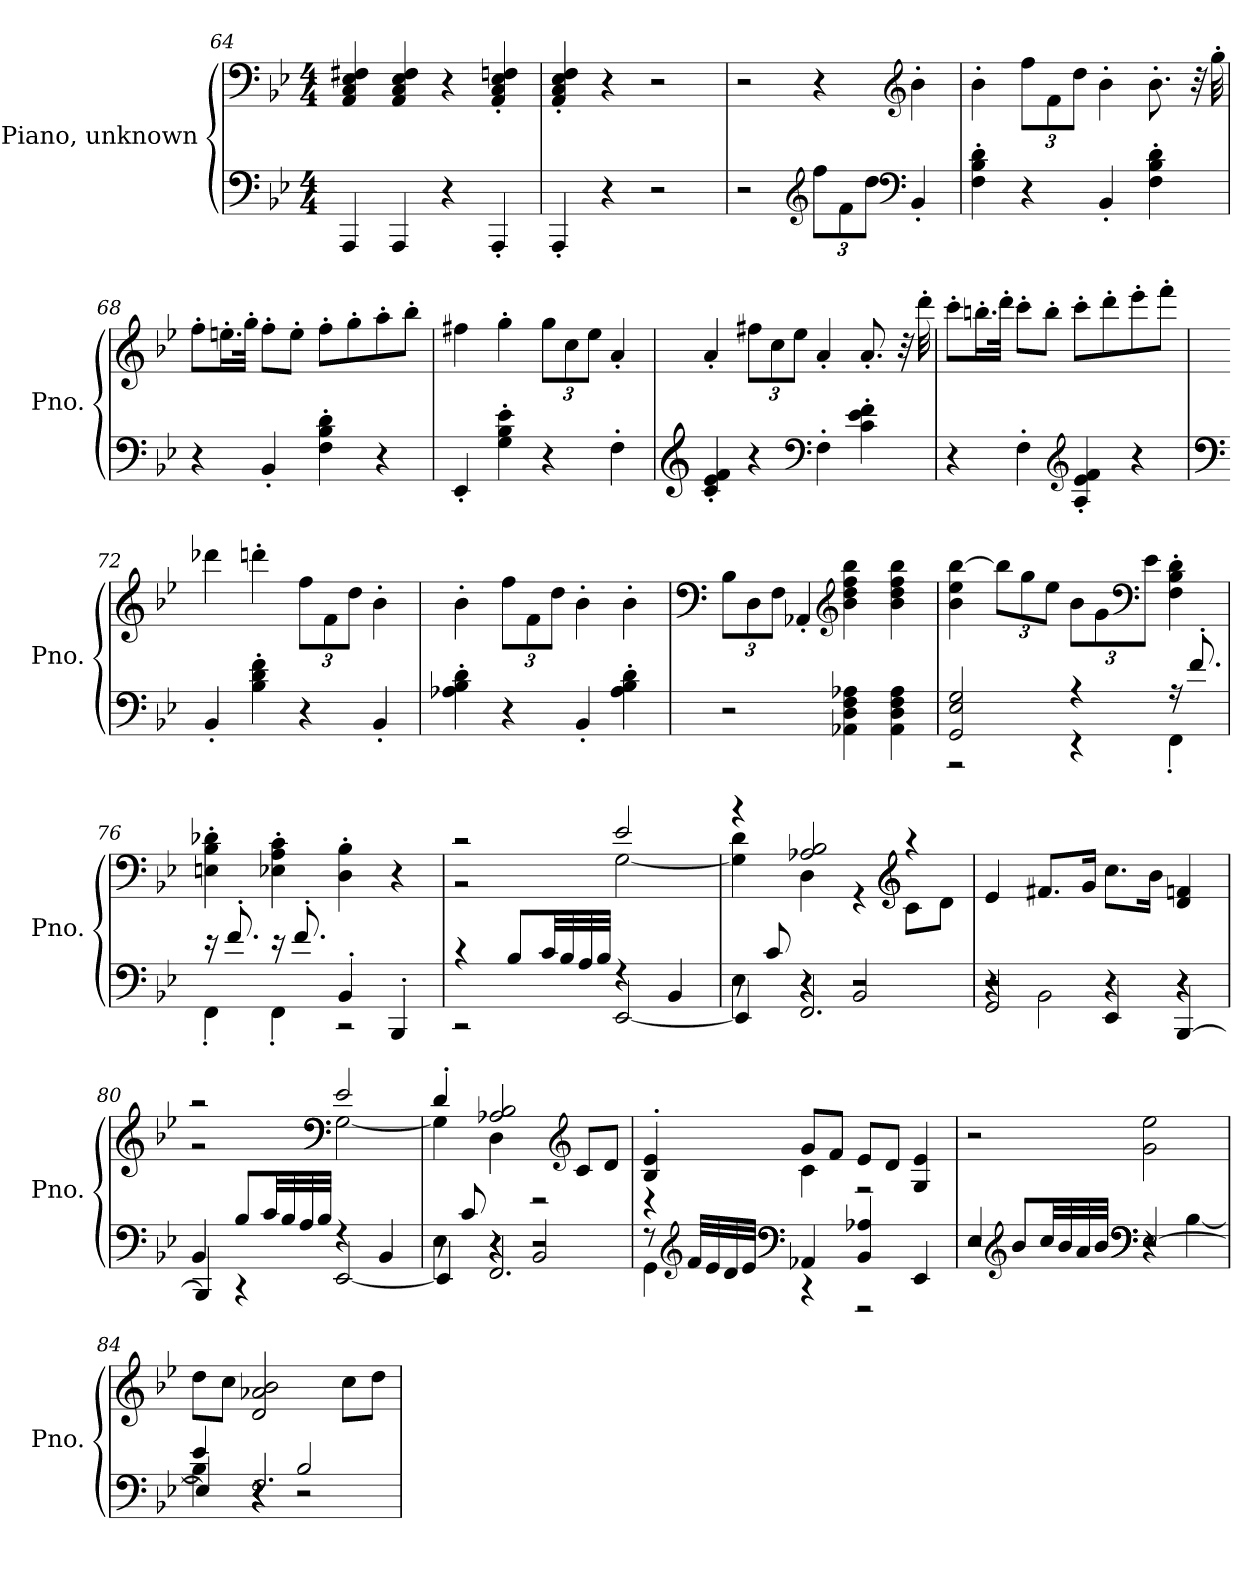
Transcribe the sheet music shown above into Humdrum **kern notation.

**kern	**kern
*part1	*part1
*staff2	*staff1
*I"Piano, unknown	*
*I'Pno.	*
!!LO:PB:g=z
*clefF4	*clefF4
*k[b-e-]	*k[b-e-]
*M4/4	*M4/4
=64	=64
4AAA/	4AA/ 4C/ 4E-/ 4F#X/
4AAA/	4AA/ 4C/ 4E-/ 4F#/
4r	4r
4AAA'/	4AA/' 4C/' 4E-/' 4Fn/'
=65	=65
4AAA'/	4AA/' 4C/' 4E-/' 4F/'
4r	4r
2r	2r
=66	=66
2r	2r
*clefG2	*
*Xbrackettup	*
12ff\L	4r
12f\	.
12dd\J	.
*clefF4	*clefG2
4BB-'/	4b-'\
=67	=67
4F\' 4B-\' 4d\'	4b-'\
*	*Xbrackettup
4r	12ff\L
.	12f\
.	12dd\J
4BB-'/	4b-'\
4F\' 4B-\' 4d\'	8.b-'\
.	32r
.	32gg'\
=68	=68
4r	8ff'\L
.	16.een'\L
.	32gg'\JJk
4BB-'/	8ff'\L
.	8ee'\J
4F\' 4B-\' 4d\'	8ff'\L
.	8gg'\
4r	8aa'\
.	8bb-'\J
!!LO:LB:g=z
=69	=69
4EE-'/	4ff#X\
4G\' 4B-\' 4e-\'	4gg'\
4r	12gg\L
.	12cc\
.	12ee-\J
4F'\	4a'/
=70	=70
*clefG2	*
4c/' 4e-/' 4f/'	4a'/
4r	12ff#X\L
.	12cc\
.	12ee-\J
*clefF4	*
4F'\	4a'/
4c\' 4e-\' 4f\'	8.a'/
.	32r
.	32ddd'\
=71	=71
4r	8ccc'\L
.	16.bbn'\L
.	32ddd'\JJk
4F'\	8ccc'\L
.	8bb'\J
*clefG2	*
4A/' 4e-/' 4f/'	8ccc'\L
.	8ddd'\
4r	8eee-'\
.	8fff'\J
=72	=72
*clefF4	*
4BB-'/	4ddd-X\
4B-\' 4d\' 4f\'	4dddn'\
4r	12ff\L
.	12f\
.	12dd\J
4BB-'/	4b-'\
!!LO:LB:g=z
=73	=73
4A-X\' 4B-\' 4d\'	4b-'\
4r	12ff\L
.	12f\
.	12dd\J
4BB-'/	4b-'\
4A-\' 4B-\' 4d\'	4b-'\
=74	=74
*	*clefF4
2r	12B-\L
.	12D\
.	12F\J
.	4AA-X'/
*	*clefG2
4AA-X\ 4D\ 4F\ 4A-X\	4b-\ 4dd\ 4ff\ 4bb-\
4AA-\ 4D\ 4F\ 4A-\	4b-\ 4dd\ 4ff\ 4bb-\
=75	=75
*^	*
2GG/ 2E-/ 2G/	2r	4b-\ 4ee-\ [4bb-\
.	.	12bb-\L]
.	.	12gg\
.	.	12ee-\J
4r	4r	12b-\L
.	.	12g\
*	*	*clefF4
.	.	12e-\J
16r	4FF'\	4F\' 4B-\' 4d\'
8.f'/	.	.
=76	=76	=76
16r	4FF'\	4En\' 4B-\' 4d-X\'
8.f'/	.	.
16r	4FF'\	4E-X\' 4A\' 4c\'
8.f'/	.	.
4BB-'/	2r	4D\' 4B-\'
4BBB-'/	.	4r
!!LO:LB:g=z
=77	=77	=77
*	*	*^
4r	2r	2r	2r
8B-/L	.	.	.
32c/LL	.	.	.
32B-/	.	.	.
32A/	.	.	.
32B-/JJJ	.	.	.
4r	[2EE-/	2e-/	[2G\
4BB-/	.	.	.
=78	=78	=78	=78
*	*^	*	*
8r	4E-\	4EE-/]	4r	4G\] 4d\
8c/	.	.	.	.
4r	4r	2.FF/	2A-X/ 2B-/	4D\
2BB-/	2r	.	.	4r
*	*	*	*clefG2	*
.	.	.	4r	8c\L
.	.	.	.	8d\J
*	*	*	*v	*v
=79	=79	=79	=79
2r	4r	2GG/	4e-/
.	2BB-\	.	8.f#X/L
.	.	.	16g/Jk
4EE-/	.	4r	8.cc\L
.	.	.	16b-\Jk
4r	4r	[4BBB-/	4d/ 4fn/
*	*v	*v	*
=80	=80	=80
*	*	*^
4BB-/	4BBB-/]	2r	2r
8B-/L	4r	.	.
32c/LL	.	.	.
32B-/	.	.	.
32A/	.	.	.
32B-/JJJ	.	.	.
*	*	*clefF4	*
4r	[2EE-/	2e-/	[2G\
4BB-/	.	.	.
!!LO:LB:g=z	!!
=81	=81	=81	=81
*	*^	*	*
8r	4E-\	4EE-/]	4d'/	4G\]
8c/	.	.	.	.
4r	4r	2.FF/	2A-X/ 2B-/	4D\
2BB-/	2r	.	.	2r
*	*	*	*clefG2	*
.	.	.	8c/L	.
.	.	.	8d/J	.
*	*v	*v	*	*
=82	=82	=82	=82
8r	4GG\	4B-/' 4e-/'	4r
*clefG2	*	*	*
32f/LLL	.	.	.
32e-/	.	.	.
32d/	.	.	.
32e-/JJJ	.	.	.
*clefF4	*	*	*
4AA-X/	4r	8g/L	4c\
.	.	8f/J	.
4BB-/ 4A-X/	2r	8e-/L	2r
.	.	8d/J	.
4EE-/	.	4G/ 4e-/	.
*	*	*v	*v
=83	=83	=83
*	*^	*
4E-/	2r	2r	2r
*clefG2	*	*	*
8b-/L	.	.	.
32cc/LL	.	.	.
32b-/	.	.	.
32a/	.	.	.
32b-/JJJ	.	.	.
*clefF4	*	*	*
2r	4r	[2E-/	2g\ 2ee-\
.	[4B-\	.	.
=84	=84	=84	=84
4e-/	4B-\]	4E-/]	8dd\L
.	.	.	8cc\J
4r	4r	2.F/	2d/ 2a-X/ 2b-/
2B-/	2r	.	.
.	.	.	8cc\L
.	.	.	8dd\J
*v	*v	*v	*
=	=
*-	*-
